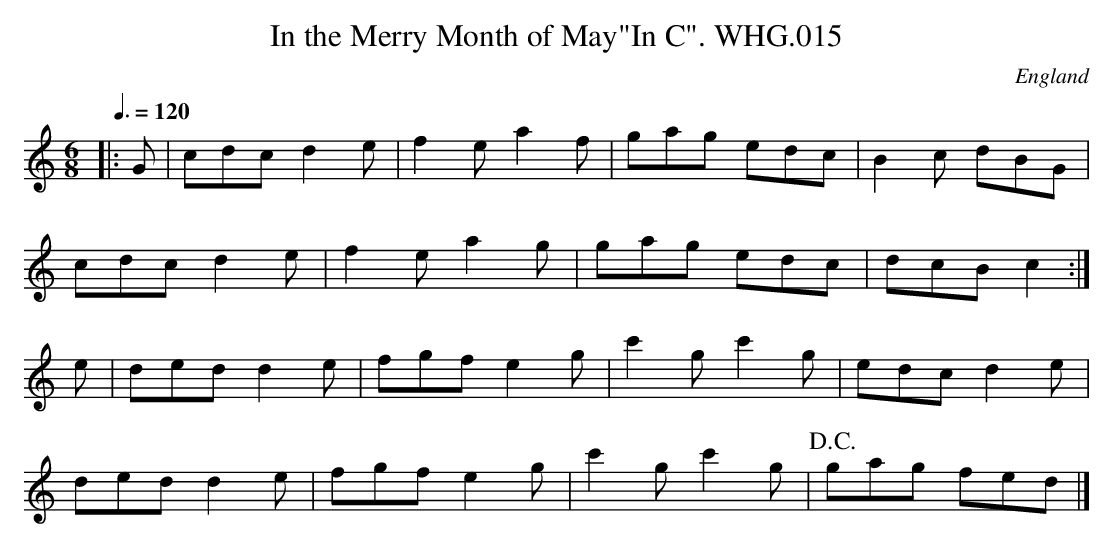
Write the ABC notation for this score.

X:1
T:In the Merry Month of May"In C". WHG.015
O:England
M:6/8
L:1/8
Q:3/8=120
K:C
|:G|cdc d2e|f2e a2f|gag edc|B2c dBG|
cdc d2e|f2e a2g|gag edc|dcB c2:|
e|ded d2e|fgf e2g|c'2g c'2g|edc d2e|
ded d2e|fgf e2g|c'2g c'2g|+D.C.+gag fed|]
